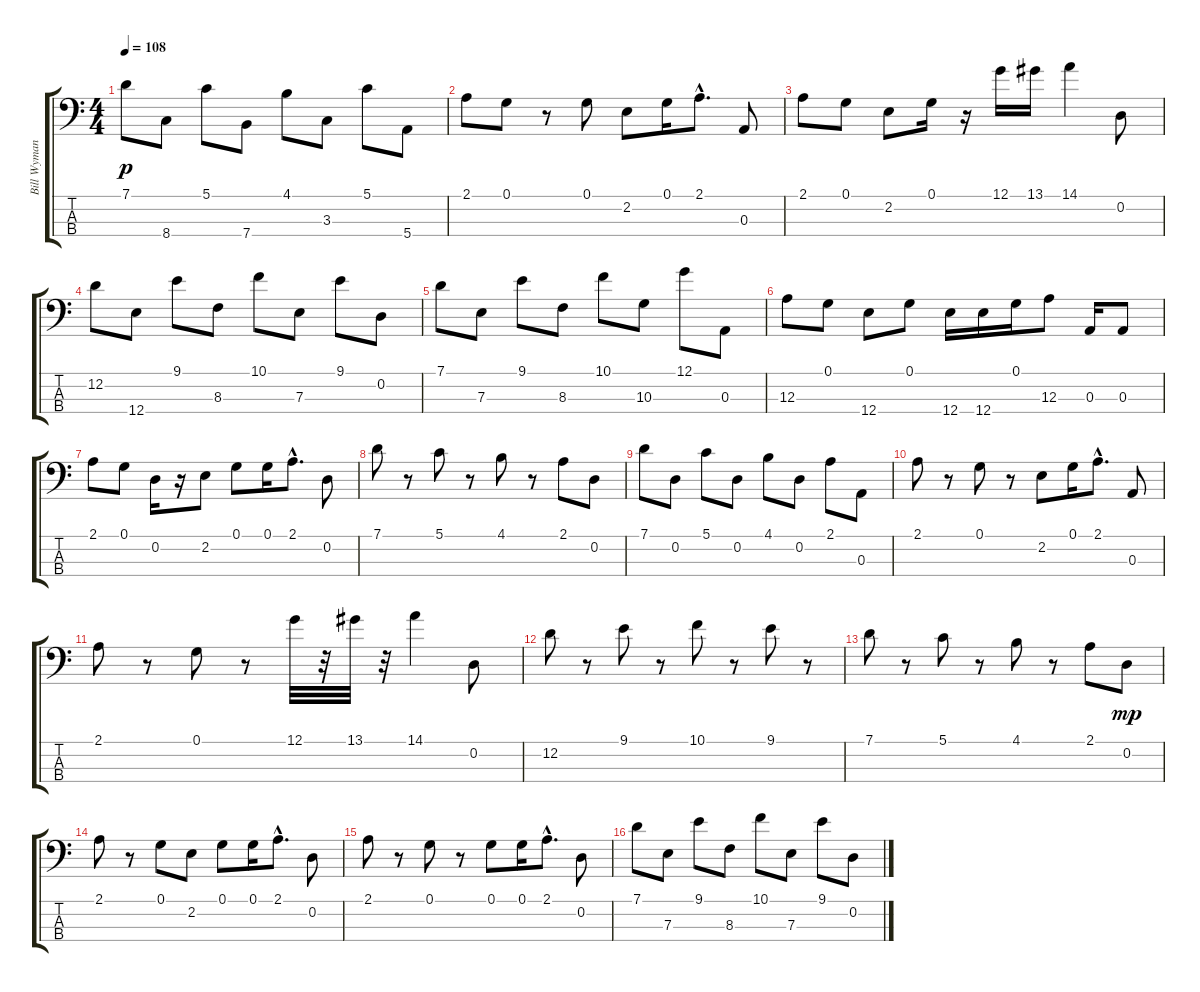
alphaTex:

\track ("Bill Wyman" "Bill Wyman") {instrument electricbassfinger}
\staff {score tabs}
\tuning (G2 D2 A1 E1) {hide}
\ts (4 4)
\tempo 108
\clef f4
\ks c
7.1.8{dy p} 8.4.8 5.1.8 7.4.8 4.1.8 3.3.8 5.1.8 5.4.8 |
2.1.8 0.1.8 r.8 0.1.8 2.2.8 0.1.16 2.1{hac}.8{d} 0.3.8 |
2.1.8 0.1.8 2.2.8 0.1.16 r.16 12.1.16 13.1.16 14.1.4 0.2.8 |
12.2.8 12.4.8 9.1.8 8.3.8 10.1.8 7.3.8 9.1.8 0.2.8 |
7.1.8 7.3.8 9.1.8 8.3.8 10.1.8 10.3.8 12.1.8 0.3.8 |
12.3.8 0.1.8 12.4.8 0.1.8 12.4.16 12.4.16 0.1.16 12.3.8 0.3.16 0.3.8 |
2.1.8 0.1.8 0.2.16 r.16 2.2.8 0.1.8 0.1.16 2.1{hac}.8{d} 0.2.8 |
7.1.8 r.8 5.1.8 r.8 4.1.8 r.8 2.1.8 0.2.8 |
7.1.8 0.2.8 5.1.8 0.2.8 4.1.8 0.2.8 2.1.8 0.3.8 |
2.1.8 r.8 0.1.8 r.8 2.2.8 0.1.16 2.1{hac}.8{d} 0.3.8 |
2.1.8 r.8 0.1.8 r.8 12.1.32 r.32 13.1.32 r.32 14.1.4 0.2.8 |
12.2.8 r.8 9.1.8 r.8 10.1.8 r.8 9.1.8 r.8 |
7.1.8 r.8 5.1.8 r.8 4.1.8 r.8 2.1.8 0.2.8{dy mp} |
2.1.8 r.8 0.1.8 2.2.8 0.1.8 0.1.16 2.1{hac}.8{d} 0.2.8 |
2.1.8 r.8 0.1.8 r.8 0.1.8 0.1.16 2.1{hac}.8{d} 0.2.8 |
7.1.8 7.3.8 9.1.8 8.3.8 10.1.8 7.3.8 9.1.8 0.2.8
